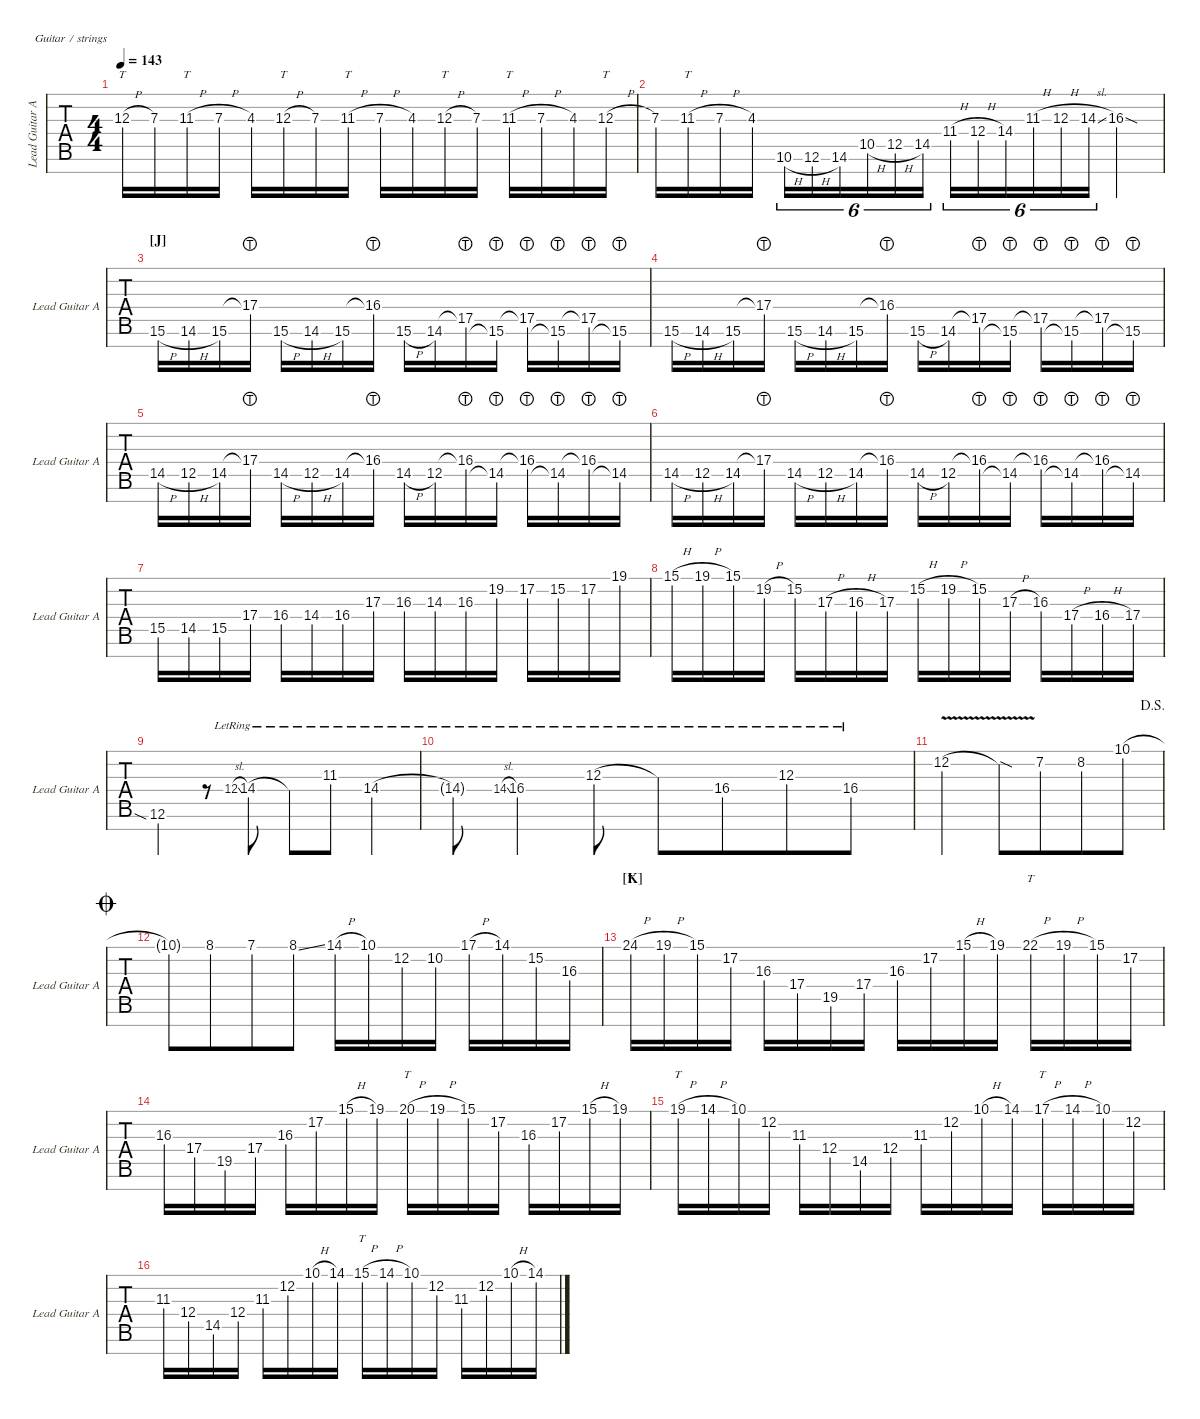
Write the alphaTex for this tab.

\defaultSystemsLayout 4
\hideDynamics
\bracketExtendMode nobrackets
\singleTrackTrackNamePolicy allsystems
\multiTrackTrackNamePolicy allsystems
\firstSystemTrackNameMode fullname
\otherSystemsTrackNameMode fullname
\otherSystemsTrackNameOrientation horizontal
\track ("Lead Guitar A" "E-Gt7") {instrument distortionguitar}
\staff {tabs}
\tuning (E4 B3 G3 D3 A2 E2 B1)
\ts (4 4)
\tempo 143
\clef g2
\ks bminor
12.3{h}.16{tt dy mf} 7.3.16 11.3{h}.16{tt} 7.3{h}.16 4.3.16 12.3{h}.16{tt} 7.3.16 11.3{h}.16{tt} 7.3{h}.16 4.3.16 12.3{h}.16{tt} 7.3.16 11.3{h}.16{tt} 7.3{h}.16 4.3.16 12.3{h}.16{tt} |
7.3.16 11.3{h}.16{tt} 7.3{h}.16 4.3.16 10.6{h}.16{tu (6 4)} 12.6{h}.16{tu (6 4)} 14.6.16{tu (6 4)} 10.5{h}.16{tu (6 4)} 12.5{h}.16{tu (6 4)} 14.5.16{tu (6 4)} 11.4{h}.16{tu (6 4)} 12.4{h}.16{tu (6 4)} 14.4.16{tu (6 4)} 11.3{h}.16{tu (6 4)} 12.3{h}.16{tu (6 4)} 14.3{sl}.16{tu (6 4)} 16.3{sod}.4 |
\section ("J" "")
15.6{h}.16 14.6{h}.16 15.6.16 17.4{lht}.16 15.6{h}.16 14.6{h}.16 15.6.16 16.4{lht}.16 15.6{h}.16 14.6.16 17.5{lht}.16 15.6{lht}.16 17.5{lht}.16 15.6{lht}.16 17.5{lht}.16 15.6{lht}.16 |
15.6{h}.16 14.6{h}.16 15.6.16 17.4{lht}.16 15.6{h}.16 14.6{h}.16 15.6.16 16.4{lht}.16 15.6{h}.16 14.6.16 17.5{lht}.16 15.6{lht}.16 17.5{lht}.16 15.6{lht}.16 17.5{lht}.16 15.6{lht}.16 |
14.5{h}.16 12.5{h}.16 14.5.16 17.4{lht}.16 14.5{h}.16 12.5{h}.16 14.5.16 16.4{lht}.16 14.5{h}.16 12.5.16 16.4{lht}.16 14.5{lht}.16 16.4{lht}.16 14.5{lht}.16 16.4{lht}.16 14.5{lht}.16 |
14.5{h}.16 12.5{h}.16 14.5.16 17.4{lht}.16 14.5{h}.16 12.5{h}.16 14.5.16 16.4{lht}.16 14.5{h}.16 12.5.16 16.4{lht}.16 14.5{lht}.16 16.4{lht}.16 14.5{lht}.16 16.4{lht}.16 14.5{lht}.16 |
15.5.16 14.5.16 15.5.16 17.4.16 16.4.16 14.4.16 16.4.16 17.3.16 16.3.16 14.3.16 16.3.16 19.2.16 17.2.16 15.2.16 17.2.16 19.1.16 |
15.1{h}.16 19.1{h}.16 15.1.16 19.2{h}.16 15.2.16 17.3{h}.16 16.3{h}.16 17.3.16 15.2{h}.16 19.2{h}.16 15.2.16 17.3{h}.16 16.3.16 17.4{h}.16 16.4{h}.16 17.4.16 |
12.6{sia}.4 r.8 12.4{sl lr}.8{gr} 14.4{lr}.8 14.4{lr t}.8 11.3{lr}.8 14.4{lr}.4 |
14.4{lr t}.8 14.4{sl lr}.8{gr} 16.4{lr}.4 12.3{lr}.8 12.3{lr t}.8 16.4{lr}.8{beam merge} 12.3{lr}.8 16.4{lr}.8 |
\jump dalsegno
12.2{v}.2 12.2{sod t}.8 7.2.8{beam merge} 8.2.8 10.1.8 |
\jump coda
10.1{t}.8 8.1.8{beam merge} 7.1.8 8.1{ss}.8 14.1{h}.16 10.1.16 12.2.16 10.2.16 17.1{h}.16 14.1.16 15.2.16 16.3.16 |
\section ("K" "")
24.1{h}.16{tt ot 8va dy p} 19.1{h}.16{ot 8va} 15.1.16{ot 8va} 17.2.16{ot 8va} 16.3.16{ot 8va} 17.4.16{ot 8va} 19.5.16{ot 8va} 17.4.16{ot 8va} 16.3.16{ot 8va} 17.2.16{ot 8va} 15.1{h}.16{ot 8va} 19.1.16{ot 8va} 22.1{h}.16{tt ot 8va} 19.1{h}.16{ot 8va} 15.1.16{ot 8va} 17.2.16{ot 8va} |
16.3.16{ot 8va} 17.4.16{ot 8va} 19.5.16{ot 8va} 17.4.16{ot 8va} 16.3.16{ot 8va} 17.2.16{ot 8va} 15.1{h}.16{ot 8va} 19.1.16{ot 8va} 20.1{h}.16{tt ot 8va} 19.1{h}.16{ot 8va} 15.1.16{ot 8va} 17.2.16{ot 8va} 16.3.16{ot 8va} 17.2.16{ot 8va} 15.1{h}.16{ot 8va} 19.1.16{ot 8va} |
19.1{h}.16{tt ot 8va} 14.1{h}.16{ot 8va} 10.1.16{ot 8va} 12.2.16{ot 8va} 11.3.16{ot 8va} 12.4.16{ot 8va} 14.5.16{ot 8va} 12.4.16{ot 8va} 11.3.16{ot 8va} 12.2.16{ot 8va} 10.1{h}.16{ot 8va} 14.1.16{ot 8va} 17.1{h}.16{tt ot 8va} 14.1{h}.16{ot 8va} 10.1.16{ot 8va} 12.2.16{ot 8va} |
11.3.16{ot 8va} 12.4.16{ot 8va} 14.5.16{ot 8va} 12.4.16{ot 8va} 11.3.16{ot 8va} 12.2.16{ot 8va} 10.1{h}.16{ot 8va} 14.1.16{ot 8va} 15.1{h}.16{tt ot 8va} 14.1{h}.16{ot 8va} 10.1.16{ot 8va} 12.2.16{ot 8va} 11.3.16{ot 8va} 12.2.16{ot 8va} 10.1{h}.16{ot 8va} 14.1.16{ot 8va}
